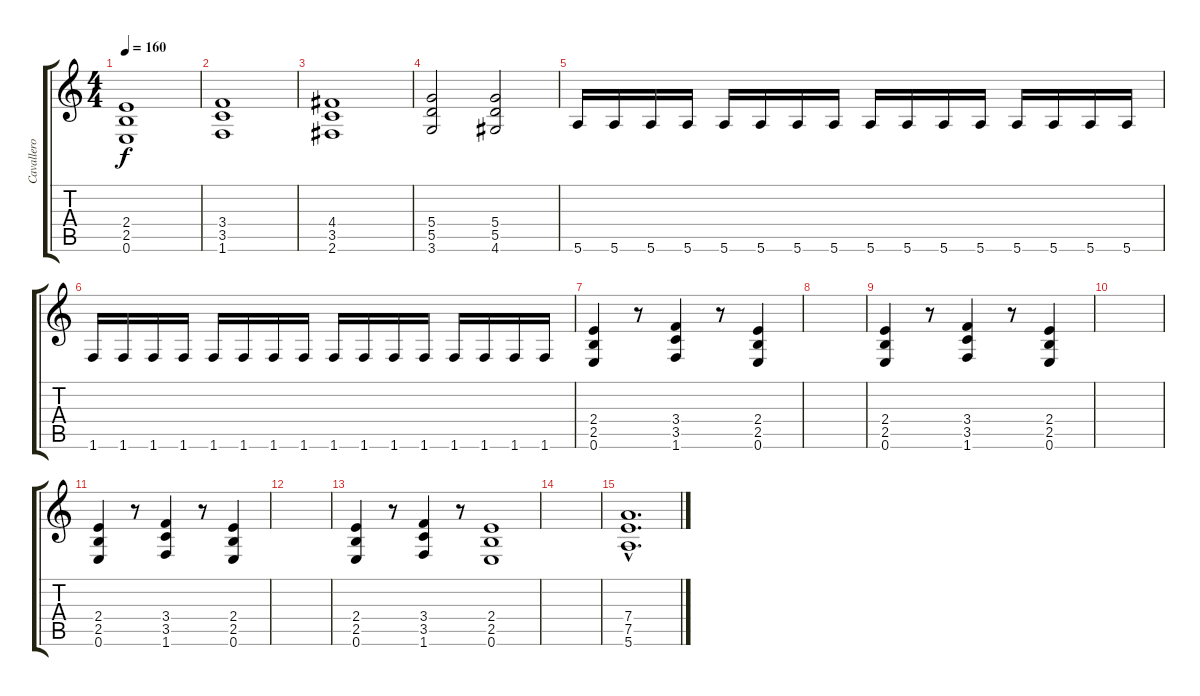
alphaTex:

\track ("Cavallero" "Cavallero") {instrument distortionguitar}
\staff {score tabs}
\tuning (E4 B3 G3 D3 A2 E2) {hide}
\ts (4 4)
\tempo 160
\clef g2
\ks c
(2.4 2.5 0.6).1{dy f} |
(3.4 3.5 1.6).1 |
(4.4 3.5 2.6).1 |
(5.4 5.5 3.6).2 (5.4 5.5 4.6).2 |
5.6.16 5.6.16 5.6.16 5.6.16 5.6.16 5.6.16 5.6.16 5.6.16 5.6.16 5.6.16 5.6.16 5.6.16 5.6.16 5.6.16 5.6.16 5.6.16 |
1.6.16 1.6.16 1.6.16 1.6.16 1.6.16 1.6.16 1.6.16 1.6.16 1.6.16 1.6.16 1.6.16 1.6.16 1.6.16 1.6.16 1.6.16 1.6.16 |
(2.4 2.5 0.6).4 r.8 (3.4 3.5 1.6).4 r.8 (2.4 2.5 0.6).4 |
|
(2.4 2.5 0.6).4 r.8 (3.4 3.5 1.6).4 r.8 (2.4 2.5 0.6).4 |
|
(2.4 2.5 0.6).4 r.8 (3.4 3.5 1.6).4 r.8 (2.4 2.5 0.6).4 |
|
(2.4 2.5 0.6).4 r.8 (3.4 3.5 1.6).4 r.8 (2.4 2.5 0.6).1 |
|
(7.4{hac} 7.5{hac} 5.6{hac}).1{d}
